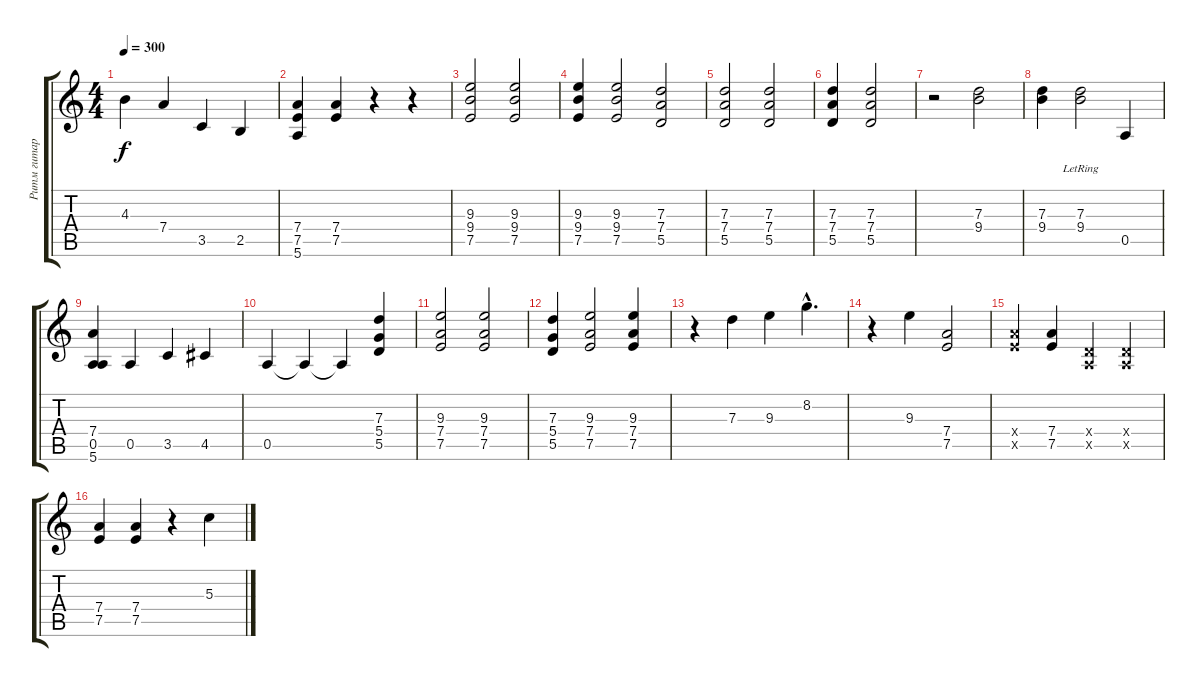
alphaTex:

\track ("Ритм гитара" "Ритм гитар") {instrument overdrivenguitar}
\staff {score tabs}
\tuning (E4 B3 G3 D3 A2 E2) {hide}
\ts (4 4)
\tempo 300
\clef g2
\ks c
4.3.4{dy f} 7.4.4 3.5.4 2.5.4 |
(7.4 7.5 5.6).4 (7.4 7.5).4 r.4 r.4 |
(9.3 9.4 7.5).2 (9.3 9.4 7.5).2 |
(9.3 9.4 7.5).4 (9.3 9.4 7.5).2 (7.3 7.4 5.5).2 |
(7.3 7.4 5.5).2 (7.3 7.4 5.5).2 |
(7.3 7.4 5.5).4 (7.3 7.4 5.5).2 |
r.2 (7.3 9.4).2 |
(7.3 9.4).4 (7.3{lr} 9.4).2 0.5.4 |
(7.4 0.5 5.6).4 0.5.4 3.5.4 4.5.4 |
0.5.4 0.5{t}.4 0.5{t}.4 (7.3 5.4 5.5).4 |
(9.3 7.4 7.5).2 (9.3 7.4 7.5).2 |
(7.3 5.4 5.5).4 (9.3 7.4 7.5).2 (9.3 7.4 7.5).4 |
r.4 7.3.4 9.3.4 8.2{hac}.4{d} |
r.4 9.3.4 (7.4 7.5).2 |
(7.4{x} 7.5{x}).4 (7.4 7.5).4 (0.4{x} 0.5{x}).4 (0.4{x} 0.5{x}).4 |
(7.4 7.5).4 (7.4 7.5).4 r.4 5.3.4
